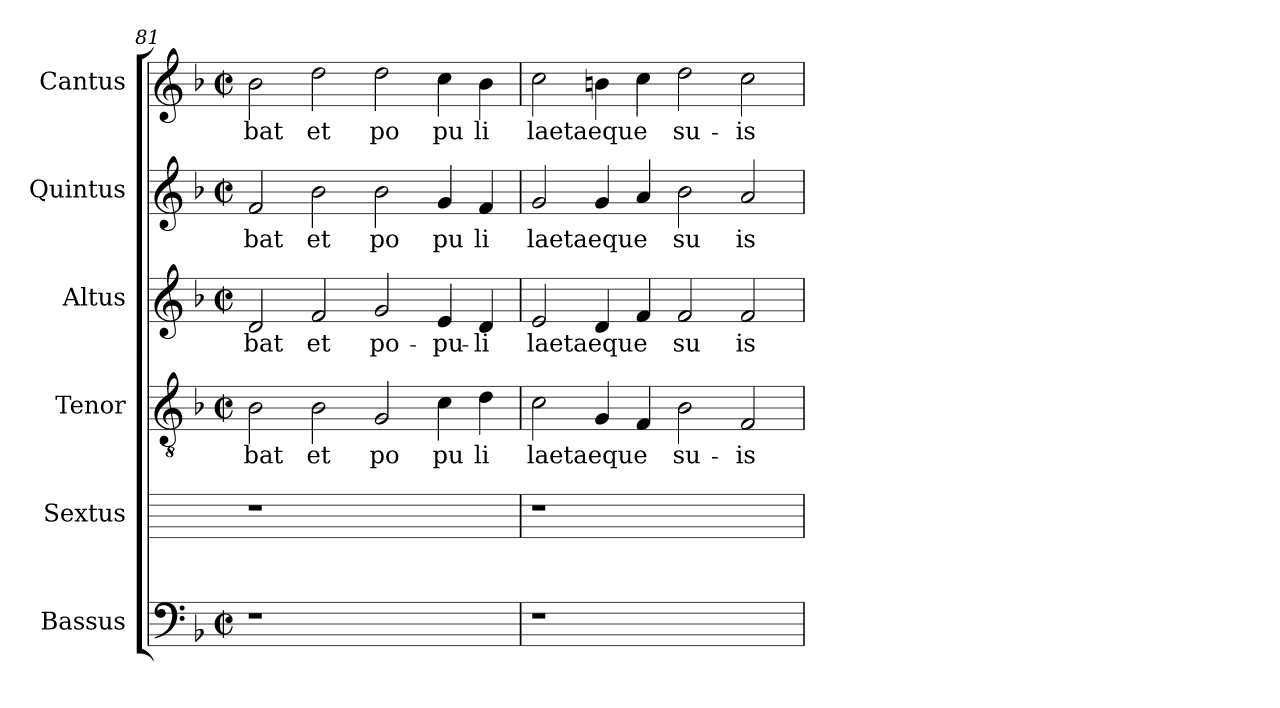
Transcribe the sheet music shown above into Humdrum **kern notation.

**kern	**kern	**kern	**text	**kern	**text	**kern	**text	**kern	**text
*part6	*part5	*part4	*part4	*part3	*part3	*part2	*part2	*part1	*part1
*staff6	*staff5	*staff4	*staff4	*staff3	*staff3	*staff2	*staff2	*staff1	*staff1
*I"Bassus	*I"Sextus	*I"Tenor	*	*I"Altus	*	*I"Quintus	*	*I"Cantus	*
*I'Bassus	*	*I'Tenor	*	*I'Altus	*	*I'Quintus	*	*I'Cantus	*
*clefF4	*	*clefGv2	*	*clefG2	*	*clefG2	*	*clefG2	*
*k[b-]	*	*k[b-]	*	*k[b-]	*	*k[b-]	*	*k[b-]	*
*F:	*	*F:	*	*F:	*	*F:	*	*F:	*
*M2/2	*	*M2/2	*	*M2/2	*	*M2/2	*	*M2/2	*
*met(c|)	*	*met(c|)	*	*met(c|)	*	*met(c|)	*	*met(c|)	*
=81	=81	=81	=81	=81	=81	=81	=81	=81	=81
!	!	!	!LO:LY:b:cj	!	!LO:LY:b:cj	!	!LO:LY:b:cj	!	!LO:LY:b:cj
1r	1r	2B-\	bat	2d/	-bat	2f/	bat	2b-\	bat
!	!	!	!LO:LY:b:cj	!	!LO:LY:b:cj	!	!LO:LY:b:cj	!	!LO:LY:b:cj
.	.	2B-\	et	2f/	et	2b-\	et	2dd\	et
!	!	!	!LO:LY:b:cj	!	!LO:LY:b:cj	!	!LO:LY:b:cj	!	!LO:LY:b:cj
1ryy	1ryy	2G/	po	2g/	po-	2b-\	po	2dd\	po
!	!	!	!LO:LY:b:cj	!	!LO:LY:b:cj	!	!LO:LY:b:cj	!	!LO:LY:b:cj
.	.	4c\	pu	4e/	-pu-	4g/	pu	4cc\	pu
!	!	!	!LO:LY:b:cj	!	!LO:LY:b:cj	!	!LO:LY:b:cj	!	!LO:LY:b:cj
.	.	4d\	li	4d/	-li	4f/	li	4b-\	li
!!LO:LB:g=z
=82	=82	=82	=82	=82	=82	=82	=82	=82	=82
!	!	!	!LO:LY:b	!	!LO:LY:b	!	!LO:LY:b	!	!LO:LY:b
1r	1r	2c\	laetaeque	2e/	laetaeque	2g/	laetaeque	2cc\	laetaeque
.	.	4G/	.	4d/	.	4g/	.	4bn\	.
.	.	4F/	.	4f/	.	4a/	.	4cc\	.
!	!	!	!LO:LY:b:cj	!	!LO:LY:b:cj	!	!LO:LY:b:cj	!	!LO:LY:b:cj
1ryy	1ryy	2B-\	su-	2f/	su	2b-\	su	2dd\	su-
!	!	!	!LO:LY:b:cj	!	!LO:LY:b:cj	!	!LO:LY:b:cj	!	!LO:LY:b:cj
.	.	2F/	-is	2f/	is	2a/	is	2cc\	-is
=	=	=	=	=	=	=	=	=	=
*-	*-	*-	*-	*-	*-	*-	*-	*-	*-
